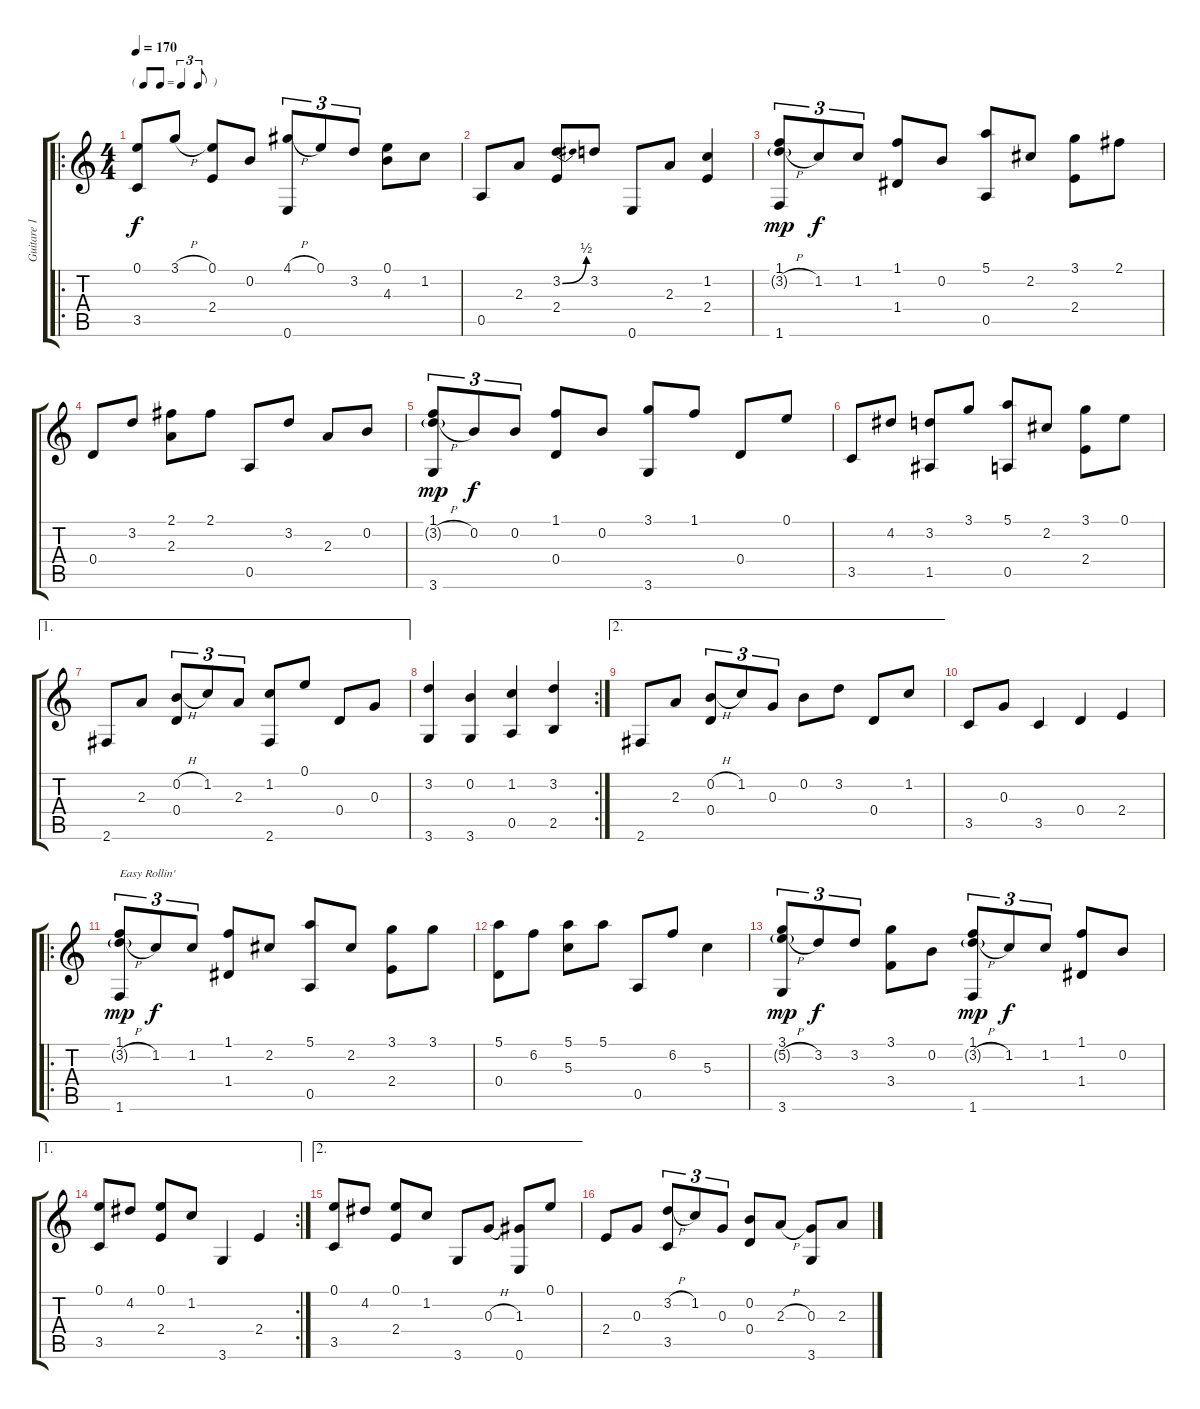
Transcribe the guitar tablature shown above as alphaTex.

\track ("Guitare 1" "Guitare 1") {solo instrument acousticguitarsteel}
\staff {score tabs}
\tuning (E4 B3 G3 D3 A2 E2) {hide}
\ro
\ts (4 4)
\tf triplet8th
\tempo 170
\clef g2
\ks c
(0.1 3.5).8{dy f} 3.1{h}.8 (0.1 2.4).8 0.2.8 (4.1{h} 0.6).8{tu (3 2)} 0.1.8{tu (3 2)} 3.2.8{tu (3 2)} (0.1 4.3).8 1.2.8 |
0.5.8 2.3.8 (3.2{be (bend 0 0 60 2)} 2.4).8 3.2.8 0.6.8 2.3.8 (1.2 2.4).4 |
(1.1 3.2{h g} 1.6).8{tu (3 2) dy mp} 1.2.8{tu (3 2) dy f} 1.2.8{tu (3 2)} (1.1 1.4).8 0.2.8 (5.1 0.5).8 2.2.8 (3.1 2.4).8 2.1.8 |
0.4.8 3.2.8 (2.1 2.3).8 2.1.8 0.5.8 3.2.8 2.3.8 0.2.8 |
(1.1 3.2{h g} 3.6).8{tu (3 2) dy mp} 0.2.8{tu (3 2) dy f} 0.2.8{tu (3 2)} (1.1 0.4).8 0.2.8 (3.1 3.6).8 1.1.8 0.4.8 0.1.8 |
3.5.8 4.2.8 (3.2 1.5).8 3.1.8 (5.1 0.5).8 2.2.8 (3.1 2.4).8 0.1.8 |
\ae 1
2.6.8 2.3.8 (0.2{h} 0.4).8{tu (3 2)} 1.2.8{tu (3 2)} 2.3.8{tu (3 2)} (1.2 2.6).8 0.1.8 0.4.8 0.3.8 |
\rc 2
(3.2 3.6).4 (0.2 3.6).4 (1.2 0.5).4 (3.2 2.5).4 |
\ae 2
2.6.8 2.3.8 (0.2{h} 0.4).8{tu (3 2)} 1.2.8{tu (3 2)} 0.3.8{tu (3 2)} 0.2.8 3.2.8 0.4.8 1.2.8 |
3.5.8 0.3.8 3.5.4 0.4.4 2.4.4 |
\ro
(1.1 3.2{h g} 1.6).8{tu (3 2) txt "Easy Rollin'" dy mp} 1.2.8{tu (3 2) dy f} 1.2.8{tu (3 2)} (1.1 1.4).8 2.2.8 (5.1 0.5).8 2.2.8 (3.1 2.4).8 3.1.8 |
(5.1 0.4).8 6.2.8 (5.1 5.3).8 5.1.8 0.5.8 6.2.8 5.3.4 |
(3.1 5.2{h g} 3.6).8{tu (3 2) dy mp} 3.2.8{tu (3 2) dy f} 3.2.8{tu (3 2)} (3.1 3.4).8 0.2.8 (1.1 3.2{h g} 1.6).8{tu (3 2) dy mp} 1.2.8{tu (3 2) dy f} 1.2.8{tu (3 2)} (1.1 1.4).8 0.2.8 |
\ae 1
\rc 2
(0.1 3.5).8 4.2.8 (0.1 2.4).8 1.2.8 3.6.4 2.4.4 |
\ae 2
(0.1 3.5).8 4.2.8 (0.1 2.4).8 1.2.8 3.6.8 0.3{h}.8 (1.3 0.6).8 0.1.8 |
2.4.8 0.3.8 (3.2{h} 3.5).8{tu (3 2)} 1.2.8{tu (3 2)} 0.3.8{tu (3 2)} (0.2 0.4).8 2.3{h}.8 (0.3 3.6).8 2.3.8
